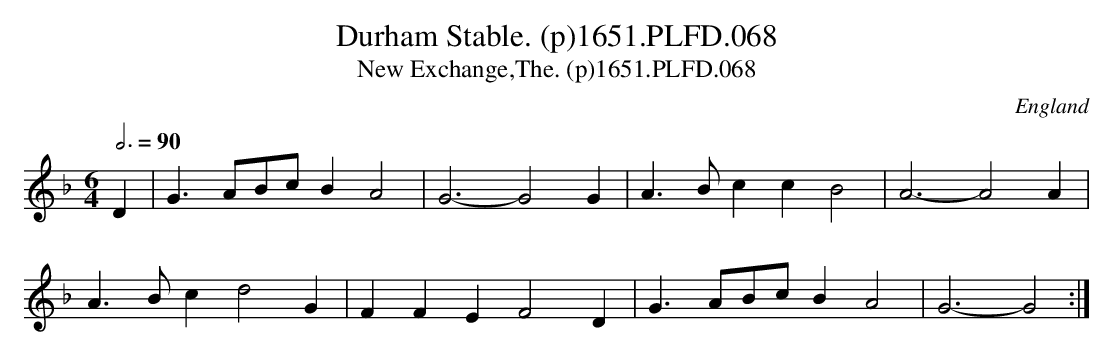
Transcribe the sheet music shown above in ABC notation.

X:1
T:Durham Stable. (p)1651.PLFD.068
T:New Exchange,The. (p)1651.PLFD.068
M:6/4
L:1/4
Q:3/4=90
O:England
K:F
D|G>AB/c/BA2|G3-G2G|A>BccB2|A3-A2A|
A>Bcd2G|FFEF2D|G>AB/c/BA2|G3-G2:|
